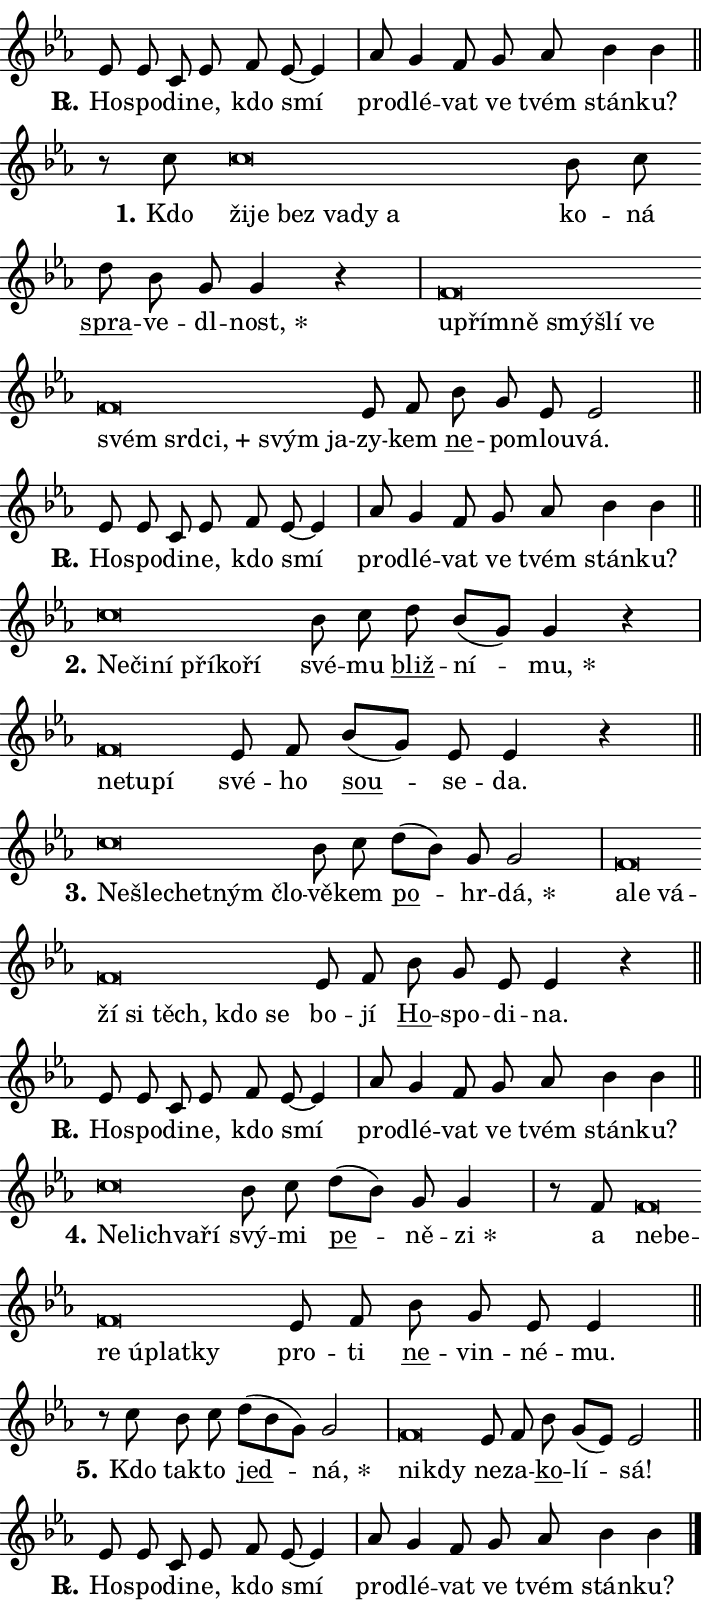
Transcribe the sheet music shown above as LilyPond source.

\version "2.24.0"
\header { tagline = "" }
\paper {
  indent = 0\cm
  top-margin = 0\cm
  right-margin = 0.13\cm % to fit lyric hyphens
  bottom-margin = 0\cm
  left-margin = 0\cm
  paper-width = 12\cm
  page-breaking = #ly:one-page-breaking
  system-system-spacing.basic-distance = #11
  score-system-spacing.basic-distance = #11
  ragged-last = ##f
}


%% Author: Thomas Morley
%% https://lists.gnu.org/archive/html/lilypond-user/2020-05/msg00002.html
#(define (line-position grob)
"Returns position of @var[grob} in current system:
   @code{'start}, if at first time-step
   @code{'end}, if at last time-step
   @code{'middle} otherwise
"
  (let* ((col (ly:item-get-column grob))
         (ln (ly:grob-object col 'left-neighbor))
         (rn (ly:grob-object col 'right-neighbor))
         (col-to-check-left (if (ly:grob? ln) ln col))
         (col-to-check-right (if (ly:grob? rn) rn col))
         (break-dir-left
           (and
             (ly:grob-property col-to-check-left 'non-musical #f)
             (ly:item-break-dir col-to-check-left)))
         (break-dir-right
           (and
             (ly:grob-property col-to-check-right 'non-musical #f)
             (ly:item-break-dir col-to-check-right))))
        (cond ((eqv? 1 break-dir-left) 'start)
              ((eqv? -1 break-dir-right) 'end)
              (else 'middle))))

#(define (tranparent-at-line-position vctor)
  (lambda (grob)
  "Relying on @code{line-position} select the relevant enry from @var{vctor}.
Used to determine transparency,"
    (case (line-position grob)
      ((end) (not (vector-ref vctor 0)))
      ((middle) (not (vector-ref vctor 1)))
      ((start) (not (vector-ref vctor 2))))))

noteHeadBreakVisibility =
#(define-music-function (break-visibility)(vector?)
"Makes @code{NoteHead}s transparent relying on @var{break-visibility}"
#{
  \override NoteHead.transparent =
    #(tranparent-at-line-position break-visibility)
#})

#(define delete-ledgers-for-transparent-note-heads
  (lambda (grob)
    "Reads whether a @code{NoteHead} is transparent.
If so this @code{NoteHead} is removed from @code{'note-heads} from
@var{grob}, which is supposed to be @code{LedgerLineSpanner}.
As a result ledgers are not printed for this @code{NoteHead}"
    (let* ((nhds-array (ly:grob-object grob 'note-heads))
           (nhds-list
             (if (ly:grob-array? nhds-array)
                 (ly:grob-array->list nhds-array)
                 '()))
           ;; Relies on the transparent-property being done before
           ;; Staff.LedgerLineSpanner.after-line-breaking is executed.
           ;; This is fragile ...
           (to-keep
             (remove
               (lambda (nhd)
                 (ly:grob-property nhd 'transparent #f))
               nhds-list)))
      ;; TODO find a better method to iterate over grob-arrays, similiar
      ;; to filter/remove etc for lists
      ;; For now rebuilt from scratch
      (set! (ly:grob-object grob 'note-heads)  '())
      (for-each
        (lambda (nhd)
          (ly:pointer-group-interface::add-grob grob 'note-heads nhd))
        to-keep))))

squashNotes = {
  \override NoteHead.X-extent = #'(-0.2 . 0.2)
  \override NoteHead.Y-extent = #'(-0.75 . 0)
  \override NoteHead.stencil =
    #(lambda (grob)
       (let ((pos (ly:grob-property grob 'staff-position)))
         (begin
           (if (< pos -7) (display "ERROR: Lower brevis then expected\n") (display ""))
           (if (<= pos -6) ly:text-interface::print ly:note-head::print))))
}
unSquashNotes = {
  \revert NoteHead.X-extent
  \revert NoteHead.Y-extent
  \revert NoteHead.stencil
}

hideNotes = \noteHeadBreakVisibility #begin-of-line-visible
unHideNotes = \noteHeadBreakVisibility #all-visible

% work-around for resetting accidentals
% https://lilypond.org/doc/v2.23/Documentation/notation/displaying-rhythms#unmetered-music
cadenzaMeasure = {
  \cadenzaOff
  \partial 1024 s1024
  \cadenzaOn
}

#(define-markup-command (accent layout props text) (markup?)
  "Underline accented syllable"
  (interpret-markup layout props
    #{\markup \override #'(offset . 4.3) \underline { #text }#}))

responsum = \markup \concat {
  "R" \hspace #-1.05 \path #0.1 #'((moveto 0 0.07) (lineto 0.9 0.8)) \hspace #0.05 "."
}

spaceSize = #0.6828661417322834 % exact space size for TeX Gyre Schola

\layout {
  \context {
    \Staff
    \remove "Time_signature_engraver"
    \override LedgerLineSpanner.after-line-breaking = #delete-ledgers-for-transparent-note-heads
  }
  \context {
    \Lyrics {
      \override LyricSpace.minimum-distance = \spaceSize
      \override LyricText.font-name = #"TeX Gyre Schola"
      \override LyricText.font-size = 1
      \override StanzaNumber.font-name = #"TeX Gyre Schola Bold"
      \override StanzaNumber.font-size = 1
    }
  }
  \context {
    \Score 
    \override NoteHead.text =
      #(lambda (grob) 
        (let ((pos (ly:grob-property grob 'staff-position)))
          #{\markup {
            \combine
              \halign #-0.55 \raise #(if (= pos -6) 0 0.5) \override #'(thickness . 2) \draw-line #'(3.2 . 0)
              \musicglyph "noteheads.sM1"
          }#}))
  }
}

% magnetic-lyrics.ily
%
%   written by
%     Jean Abou Samra <jean@abou-samra.fr>
%     Werner Lemberg <wl@gnu.org>
%
%   adapted by
%     Jiri Hon <jiri.hon@gmail.com>
%
% Version 2022-Apr-15

% https://www.mail-archive.com/lilypond-user@gnu.org/msg149350.html

#(define (Left_hyphen_pointer_engraver context)
   "Collect syllable-hyphen-syllable occurrences in lyrics and store
them in properties.  This engraver only looks to the left.  For
example, if the lyrics input is @code{foo -- bar}, it does the
following.

@itemize @bullet
@item
Set the @code{text} property of the @code{LyricHyphen} grob between
@q{foo} and @q{bar} to @code{foo}.

@item
Set the @code{left-hyphen} property of the @code{LyricText} grob with
text @q{foo} to the @code{LyricHyphen} grob between @q{foo} and
@q{bar}.
@end itemize

Use this auxiliary engraver in combination with the
@code{lyric-@/text::@/apply-@/magnetic-@/offset!} hook."
   (let ((hyphen #f)
         (text #f))
     (make-engraver
      (acknowledgers
       ((lyric-syllable-interface engraver grob source-engraver)
        (set! text grob)))
      (end-acknowledgers
       ((lyric-hyphen-interface engraver grob source-engraver)
        ;(when (not (grob::has-interface grob 'lyric-space-interface))
          (set! hyphen grob)));)
      ((stop-translation-timestep engraver)
       (when (and text hyphen)
         (ly:grob-set-object! text 'left-hyphen hyphen))
       (set! text #f)
       (set! hyphen #f)))))

#(define (lyric-text::apply-magnetic-offset! grob)
   "If the space between two syllables is less than the value in
property @code{LyricText@/.details@/.squash-threshold}, move the right
syllable to the left so that it gets concatenated with the left
syllable.

Use this function as a hook for
@code{LyricText@/.after-@/line-@/breaking} if the
@code{Left_@/hyphen_@/pointer_@/engraver} is active."
   (let ((hyphen (ly:grob-object grob 'left-hyphen #f)))
     (when hyphen
       (let ((left-text (ly:spanner-bound hyphen LEFT)))
         (when (grob::has-interface left-text 'lyric-syllable-interface)
           (let* ((common (ly:grob-common-refpoint grob left-text X))
                  (this-x-ext (ly:grob-extent grob common X))
                  (left-x-ext
                   (begin
                     ;; Trigger magnetism for left-text.
                     (ly:grob-property left-text 'after-line-breaking)
                     (ly:grob-extent left-text common X)))
                  ;; `delta` is the gap width between two syllables.
                  (delta (- (interval-start this-x-ext)
                            (interval-end left-x-ext)))
                  (details (ly:grob-property grob 'details))
                  (threshold (assoc-get 'squash-threshold details 0.2)))
             (when (< delta threshold)
               (let* (;; We have to manipulate the input text so that
                      ;; ligatures crossing syllable boundaries are not
                      ;; disabled.  For languages based on the Latin
                      ;; script this is essentially a beautification.
                      ;; However, for non-Western scripts it can be a
                      ;; necessity.
                      (lt (ly:grob-property left-text 'text))
                      (rt (ly:grob-property grob 'text))
                      (is-space (grob::has-interface hyphen 'lyric-space-interface))
                      (space (if is-space " " ""))
                      (extra-delta (if is-space spaceSize 0))
                      ;; Append new syllable.
                      (ltrt-space (if (and (string? lt) (string? rt))
                                (string-append lt space rt)
                                (make-concat-markup (list lt space rt))))
                      ;; Right-align `ltrt` to the right side.
                      (ltrt-space-markup (grob-interpret-markup
                               grob
                               (make-translate-markup
                                (cons (interval-length this-x-ext) 0)
                                (make-right-align-markup ltrt-space)))))
                 (begin
                   ;; Don't print `left-text`.
                   (ly:grob-set-property! left-text 'stencil #f)
                   ;; Set text and stencil (which holds all collected
                   ;; syllables so far) and shift it to the left.
                   (ly:grob-set-property! grob 'text ltrt-space)
                   (ly:grob-set-property! grob 'stencil ltrt-space-markup)
                   (ly:grob-translate-axis! grob (- (- delta extra-delta)) X))))))))))


#(define (lyric-hyphen::displace-bounds-first grob)
   ;; Make very sure this callback isn't triggered too early.
   (let ((left (ly:spanner-bound grob LEFT))
         (right (ly:spanner-bound grob RIGHT)))
     (ly:grob-property left 'after-line-breaking)
     (ly:grob-property right 'after-line-breaking)
     (ly:lyric-hyphen::print grob)))

squashThreshold = #0.4

\layout {
  \context {
    \Lyrics
    \consists #Left_hyphen_pointer_engraver
    \override LyricText.after-line-breaking =
      #lyric-text::apply-magnetic-offset!
    \override LyricHyphen.stencil = #lyric-hyphen::displace-bounds-first
    \override LyricText.details.squash-threshold = \squashThreshold
    \override LyricHyphen.minimum-distance = 0
    \override LyricHyphen.minimum-length = \squashThreshold
  }
}

squashText = \override LyricText.details.squash-threshold = 9999
unSquashText = \override LyricText.details.squash-threshold = \squashThreshold

leftText = \override LyricText.self-alignment-X = #LEFT
unLeftText = \revert LyricText.self-alignment-X

starOffset = #(lambda (grob) 
                (let ((x_offset (ly:self-alignment-interface::aligned-on-x-parent grob)))
                  (if (= x_offset 0) 0 (+ x_offset 1.2))))

star = #(define-music-function (syllable)(string?)
"Append star separator at the end of a syllable"
#{
  \once \override LyricText.X-offset = #starOffset
  \lyricmode { \markup {
    #syllable
    \override #'((font-name . "TeX Gyre Schola Bold")) \hspace #0.2 \lower #0.65 \larger "*"
  } }
#})

starAccent = #(define-music-function (syllable)(string?)
"Append star separator at the end of a syllable and make accent"
#{
  \once \override LyricText.X-offset = #starOffset
  \lyricmode { \markup {
    \accent #syllable
    \override #'((font-name . "TeX Gyre Schola Bold")) \hspace #0.2 \lower #0.65 \larger "*"
  } }
#})

breath = #(define-music-function (syllable)(string?)
"Append breathing indicator at the end of a syllable"
#{
  \lyricmode { \markup { #syllable "+" } }
#})

optionalBreath = #(define-music-function (syllable)(string?)
"Append optional breathing indicator at the end of a syllable"
#{
  \lyricmode { \markup { #syllable "(+)" } }
#})


\score {
    <<
        \new Voice = "melody" { \cadenzaOn \key es \major \relative { es'8 es c es \bar "" f es~ es4 \cadenzaMeasure \bar "|" as8 g4 f8 \bar "" g as bes4 bes \cadenzaMeasure \bar "||" \break } }
        \new Lyrics \lyricsto "melody" { \lyricmode { \set stanza = \responsum
Ho -- spo -- di -- ne, kdo smí pro -- dlé -- vat ve tvém stán -- ku? } }
    >>
    \layout {}
}

\score {
    <<
        \new Voice = "melody" { \cadenzaOn \key es \major \relative { r8 c''8 \squashNotes c\breve*1/16 \hideNotes \breve*1/16 \bar "" \breve*1/16 \bar "" \breve*1/16 \bar "" \breve*1/16 \breve*1/16 \bar "" \unHideNotes \unSquashNotes bes8 c \bar "" d bes g g4 r \cadenzaMeasure \bar "|" \squashNotes f\breve*1/16 \hideNotes \breve*1/16 \bar "" \breve*1/16 \bar "" \breve*1/16 \bar "" \breve*1/16 \bar "" \breve*1/16 \bar "" \breve*1/16 \bar "" \breve*1/16 \bar "" \breve*1/16 \bar "" \breve*1/16 \breve*1/16 \bar "" \unHideNotes \unSquashNotes es8 f \bar "" bes g es es2 \cadenzaMeasure \bar "||" \break } }
        \new Lyrics \lyricsto "melody" { \lyricmode { \set stanza = "1."
Kdo \leftText ži -- \squashText je bez va -- dy a \unLeftText \unSquashText ko -- ná \markup \accent spra -- ve -- dl -- \star nost, \leftText u -- \squashText přím -- ně smý -- šlí ve svém srd -- \breath "ci," svým ja -- \unLeftText \unSquashText zy -- kem \markup \accent ne -- po -- mlou -- vá. } }
    >>
    \layout {}
}

\score {
    <<
        \new Voice = "melody" { \cadenzaOn \key es \major \relative { es'8 es c es \bar "" f es~ es4 \cadenzaMeasure \bar "|" as8 g4 f8 \bar "" g as bes4 bes \cadenzaMeasure \bar "||" \break } }
        \new Lyrics \lyricsto "melody" { \lyricmode { \set stanza = \responsum
Ho -- spo -- di -- ne, kdo smí pro -- dlé -- vat ve tvém stán -- ku? } }
    >>
    \layout {}
}

\score {
    <<
        \new Voice = "melody" { \cadenzaOn \key es \major \relative { \squashNotes c''\breve*1/16 \hideNotes \breve*1/16 \bar "" \breve*1/16 \bar "" \breve*1/16 \bar "" \breve*1/16 \breve*1/16 \bar "" \unHideNotes \unSquashNotes bes8 c \bar "" d bes[( g)] g4 r \cadenzaMeasure \bar "|" \squashNotes f\breve*1/16 \hideNotes \breve*1/16 \breve*1/16 \bar "" \unHideNotes \unSquashNotes es8 f \bar "" bes[( g)] es es4 r \cadenzaMeasure \bar "||" \break } }
        \new Lyrics \lyricsto "melody" { \lyricmode { \set stanza = "2."
\leftText Ne -- \squashText či -- ní pří -- ko -- ří \unLeftText \unSquashText své -- mu \markup \accent bliž -- ní -- \star mu, \leftText ne -- \squashText tu -- pí \unLeftText \unSquashText své -- ho \markup \accent sou -- se -- da. } }
    >>
    \layout {}
}

\score {
    <<
        \new Voice = "melody" { \cadenzaOn \key es \major \relative { \squashNotes c''\breve*1/16 \hideNotes \breve*1/16 \bar "" \breve*1/16 \bar "" \breve*1/16 \breve*1/16 \bar "" \unHideNotes \unSquashNotes bes8 c \bar "" d[( bes)] g g2 \cadenzaMeasure \bar "|" \squashNotes f\breve*1/16 \hideNotes \breve*1/16 \bar "" \breve*1/16 \bar "" \breve*1/16 \bar "" \breve*1/16 \bar "" \breve*1/16 \bar "" \breve*1/16 \breve*1/16 \bar "" \unHideNotes \unSquashNotes es8 f \bar "" bes g es es4 r \cadenzaMeasure \bar "||" \break } }
        \new Lyrics \lyricsto "melody" { \lyricmode { \set stanza = "3."
\leftText Ne -- \squashText šle -- chet -- ným člo -- \unLeftText \unSquashText vě -- kem \markup \accent po -- hr -- \star dá, \leftText a -- \squashText le vá -- ží si těch, kdo se \unLeftText \unSquashText bo -- jí \markup \accent Ho -- spo -- di -- na. } }
    >>
    \layout {}
}

\score {
    <<
        \new Voice = "melody" { \cadenzaOn \key es \major \relative { es'8 es c es \bar "" f es~ es4 \cadenzaMeasure \bar "|" as8 g4 f8 \bar "" g as bes4 bes \cadenzaMeasure \bar "||" \break } }
        \new Lyrics \lyricsto "melody" { \lyricmode { \set stanza = \responsum
Ho -- spo -- di -- ne, kdo smí pro -- dlé -- vat ve tvém stán -- ku? } }
    >>
    \layout {}
}

\score {
    <<
        \new Voice = "melody" { \cadenzaOn \key es \major \relative { \squashNotes c''\breve*1/16 \hideNotes \breve*1/16 \breve*1/16 \bar "" \unHideNotes \unSquashNotes bes8 c \bar "" d[( bes)] g g4 \cadenzaMeasure \bar "|" r8 f8 \squashNotes f\breve*1/16 \hideNotes \breve*1/16 \bar "" \breve*1/16 \bar "" \breve*1/16 \bar "" \breve*1/16 \breve*1/16 \bar "" \unHideNotes \unSquashNotes es8 f \bar "" bes g es es4 \cadenzaMeasure \bar "||" \break } }
        \new Lyrics \lyricsto "melody" { \lyricmode { \set stanza = "4."
\leftText Ne -- \squashText lichva -- ří \unLeftText \unSquashText svý -- mi \markup \accent pe -- ně -- \star zi a \leftText ne -- \squashText be -- re ú -- plat -- ky \unLeftText \unSquashText pro -- ti \markup \accent ne -- vin -- né -- mu. } }
    >>
    \layout {}
}

\score {
    <<
        \new Voice = "melody" { \cadenzaOn \key es \major \relative { r8 c''8 bes8 c \bar "" d[( bes g)] g2 \cadenzaMeasure \bar "|" \squashNotes f\breve*1/16 \hideNotes \breve*1/16 \bar "" \unHideNotes \unSquashNotes es8 f \bar "" bes g[( es)] es2 \cadenzaMeasure \bar "||" \break } }
        \new Lyrics \lyricsto "melody" { \lyricmode { \set stanza = "5."
Kdo tak -- to \markup \accent jed -- \star ná, \leftText ni -- \squashText kdy \unLeftText \unSquashText ne -- za -- \markup \accent ko -- lí -- sá! } }
    >>
    \layout {}
}

\score {
    <<
        \new Voice = "melody" { \cadenzaOn \key es \major \relative { es'8 es c es \bar "" f es~ es4 \cadenzaMeasure \bar "|" as8 g4 f8 \bar "" g as bes4 bes \cadenzaMeasure \bar "||" \break } \bar "|." }
        \new Lyrics \lyricsto "melody" { \lyricmode { \set stanza = \responsum
Ho -- spo -- di -- ne, kdo smí pro -- dlé -- vat ve tvém stán -- ku? } }
    >>
    \layout {}
}
